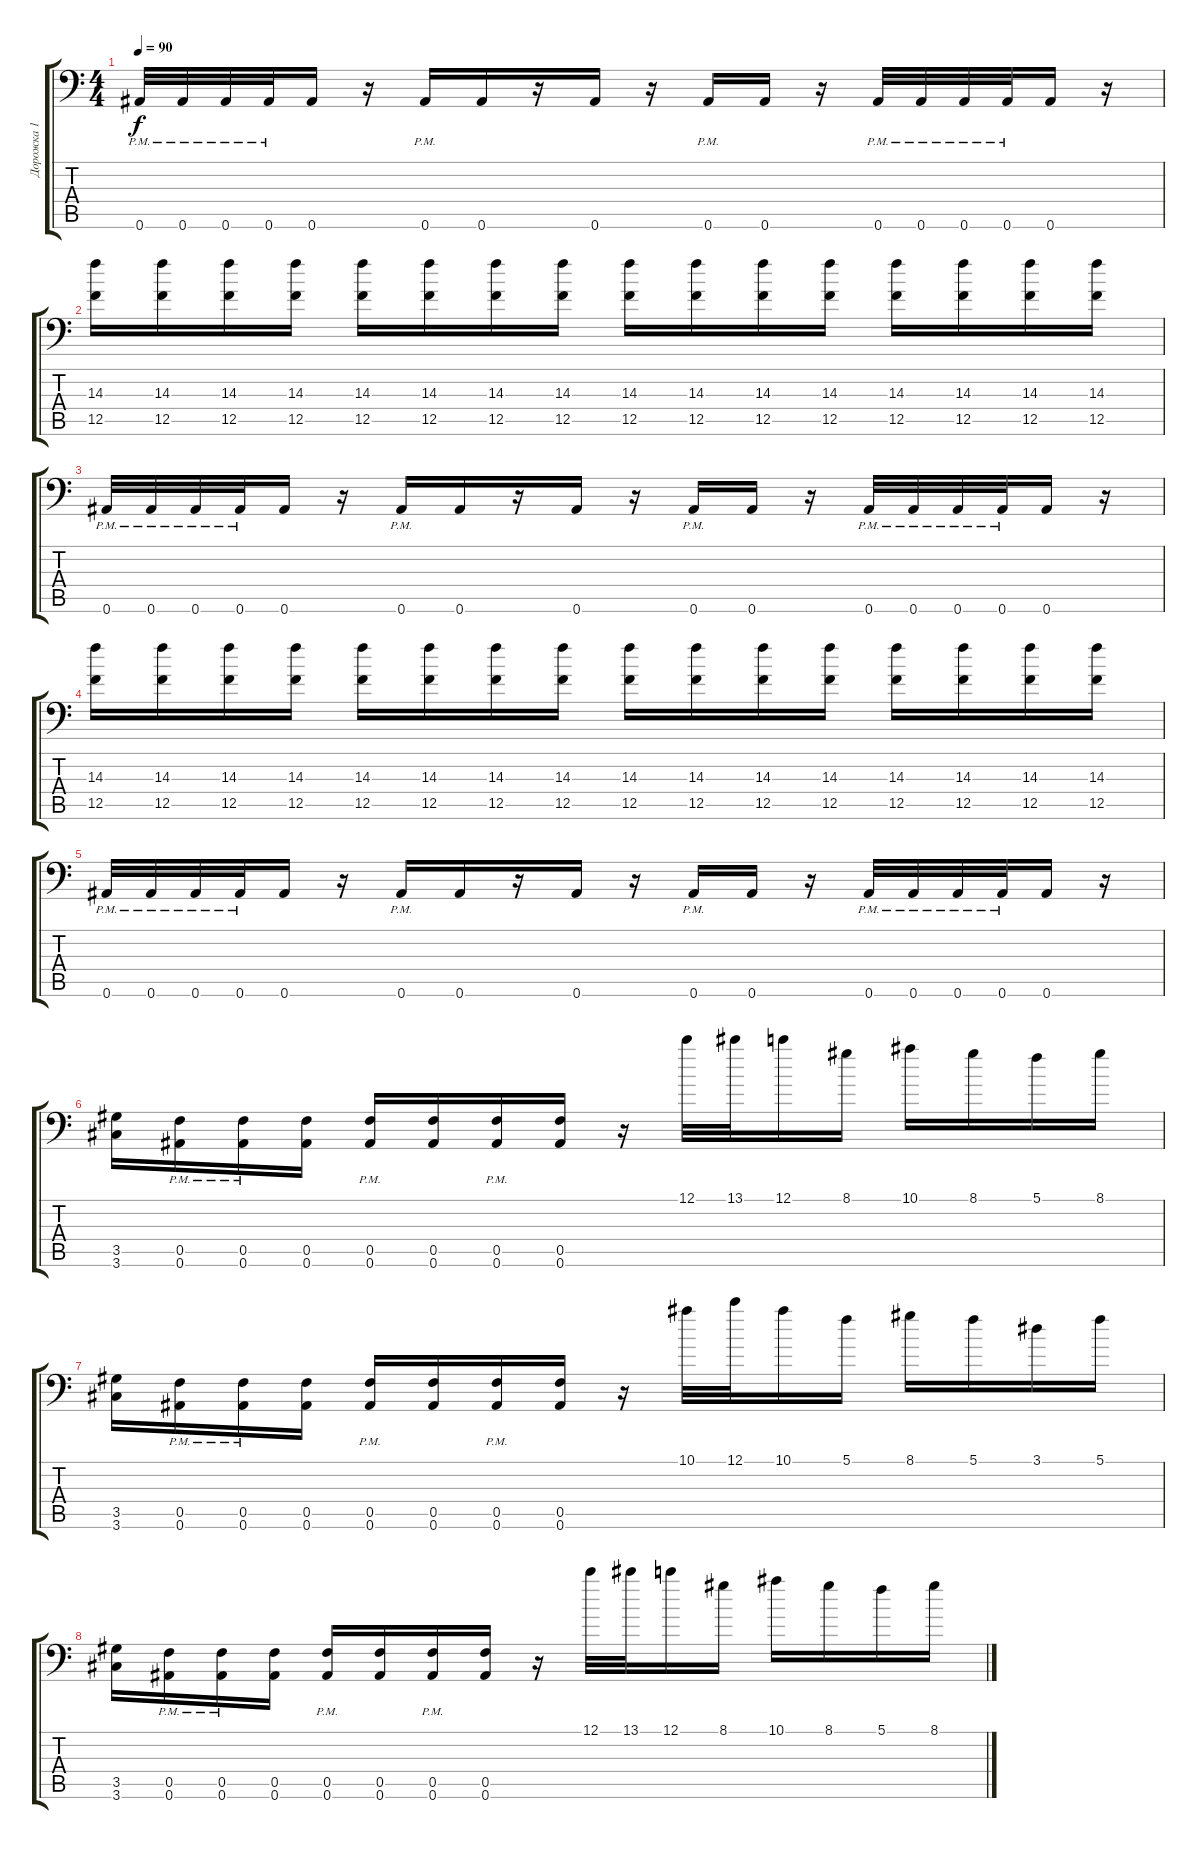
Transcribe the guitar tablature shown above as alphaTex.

\track ("Дорожка 1" "Дорожка 1") {instrument distortionguitar}
\staff {score tabs}
\tuning (C4 G3 Eb3 Bb2 F2 Bb1) {hide}
\ts (4 4)
\tempo 90
\clef f4
\ks c
0.6{pm}.32{dy f} 0.6{pm}.32 0.6{pm}.32 0.6{pm}.32 0.6.16 r.16 0.6{pm}.16 0.6.16 r.16 0.6.16 r.16 0.6{pm}.16 0.6.16 r.16 0.6{pm}.32 0.6{pm}.32 0.6{pm}.32 0.6{pm}.32 0.6.16 r.16 |
(14.3 12.5).16 (14.3 12.5).16 (14.3 12.5).16 (14.3 12.5).16 (14.3 12.5).16 (14.3 12.5).16 (14.3 12.5).16 (14.3 12.5).16 (14.3 12.5).16 (14.3 12.5).16 (14.3 12.5).16 (14.3 12.5).16 (14.3 12.5).16 (14.3 12.5).16 (14.3 12.5).16 (14.3 12.5).16 |
0.6{pm}.32 0.6{pm}.32 0.6{pm}.32 0.6{pm}.32 0.6.16 r.16 0.6{pm}.16 0.6.16 r.16 0.6.16 r.16 0.6{pm}.16 0.6.16 r.16 0.6{pm}.32 0.6{pm}.32 0.6{pm}.32 0.6{pm}.32 0.6.16 r.16 |
(14.3 12.5).16 (14.3 12.5).16 (14.3 12.5).16 (14.3 12.5).16 (14.3 12.5).16 (14.3 12.5).16 (14.3 12.5).16 (14.3 12.5).16 (14.3 12.5).16 (14.3 12.5).16 (14.3 12.5).16 (14.3 12.5).16 (14.3 12.5).16 (14.3 12.5).16 (14.3 12.5).16 (14.3 12.5).16 |
0.6{pm}.32 0.6{pm}.32 0.6{pm}.32 0.6{pm}.32 0.6.16 r.16 0.6{pm}.16 0.6.16 r.16 0.6.16 r.16 0.6{pm}.16 0.6.16 r.16 0.6{pm}.32 0.6{pm}.32 0.6{pm}.32 0.6{pm}.32 0.6.16 r.16 |
(3.5 3.6).16 (0.5{pm} 0.6{pm}).16 (0.5{pm} 0.6{pm}).16 (0.5 0.6).16 (0.5{pm} 0.6{pm}).16 (0.5 0.6).16 (0.5{pm} 0.6{pm}).16 (0.5 0.6).16 r.16 12.1.32 13.1.32 12.1.16 8.1.16 10.1.16 8.1.16 5.1.16 8.1.16 |
(3.5 3.6).16 (0.5{pm} 0.6{pm}).16 (0.5{pm} 0.6{pm}).16 (0.5 0.6).16 (0.5{pm} 0.6{pm}).16 (0.5 0.6).16 (0.5{pm} 0.6{pm}).16 (0.5 0.6).16 r.16 10.1.32 12.1.32 10.1.16 5.1.16 8.1.16 5.1.16 3.1.16 5.1.16 |
(3.5 3.6).16 (0.5{pm} 0.6{pm}).16 (0.5{pm} 0.6{pm}).16 (0.5 0.6).16 (0.5{pm} 0.6{pm}).16 (0.5 0.6).16 (0.5{pm} 0.6{pm}).16 (0.5 0.6).16 r.16 12.1.32 13.1.32 12.1.16 8.1.16 10.1.16 8.1.16 5.1.16 8.1.16
